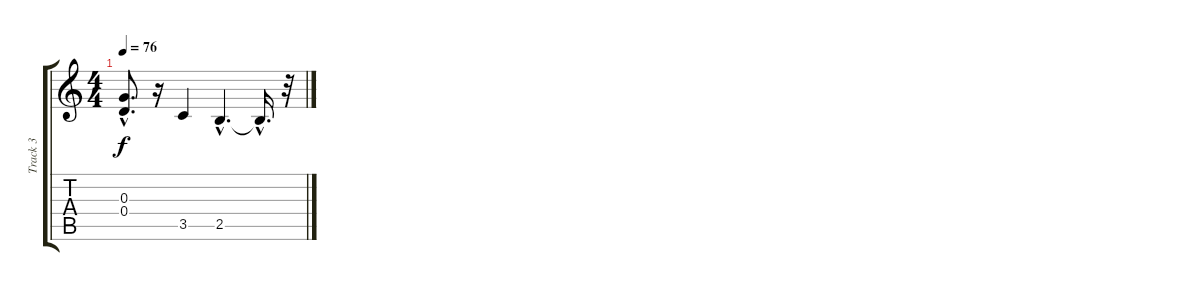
\track ("Track 3" "Track 3") {instrument overdrivenguitar}
\staff {score tabs}
\tuning (E4 B3 G3 D3 A2 E2) {hide}
\ts (4 4)
\tempo 76
\clef g2
\ks c
(0.3{hac} 0.4{hac}).8{d dy f volume 1} r.16 3.5.4{volume 1} 2.5{hac}.4{d volume 0} 2.5{hac t}.16{d} r.32
